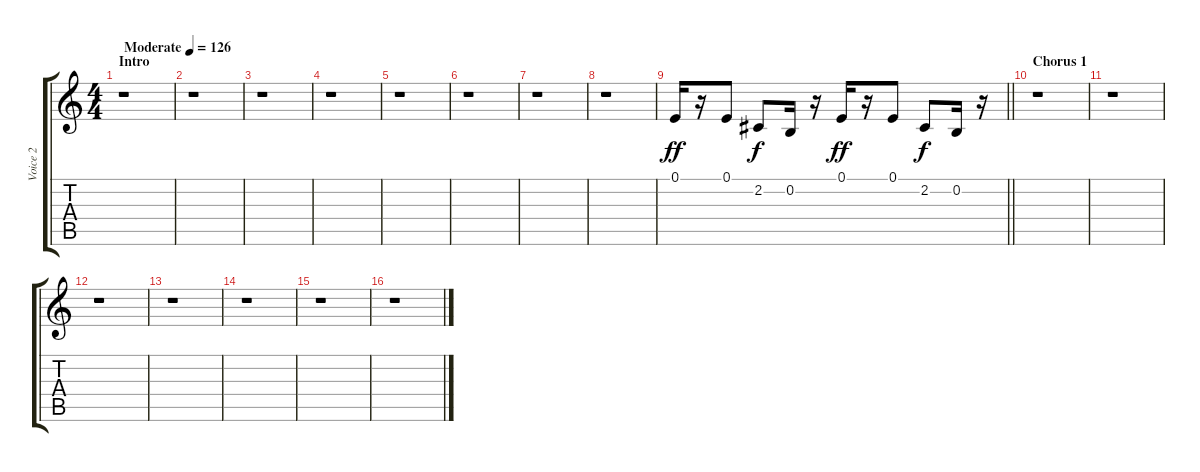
\track ("Voice 2" "Voice 2") {instrument lead2sawtooth}
\staff {score tabs}
\tuning (E4 B3 G3 D3 A2 E2) {hide}
\ts (4 4)
\section ("" "Intro")
\tempo (126 "Moderate")
\clef g2
\ks c
r.1{dy ff instrument lead2sawtooth} |
r.1 |
r.1 |
r.1 |
r.1 |
r.1 |
r.1 |
r.1 |
\barLineRight lightlight
0.1.16 r.16 0.1.8 2.2.8{dy f} 0.2.16 r.16 0.1.16{dy ff} r.16 0.1.8 2.2.8{dy f} 0.2.16 r.16 |
\section ("" "Chorus 1")
r.1 |
r.1 |
r.1 |
r.1 |
r.1 |
r.1 |
r.1
